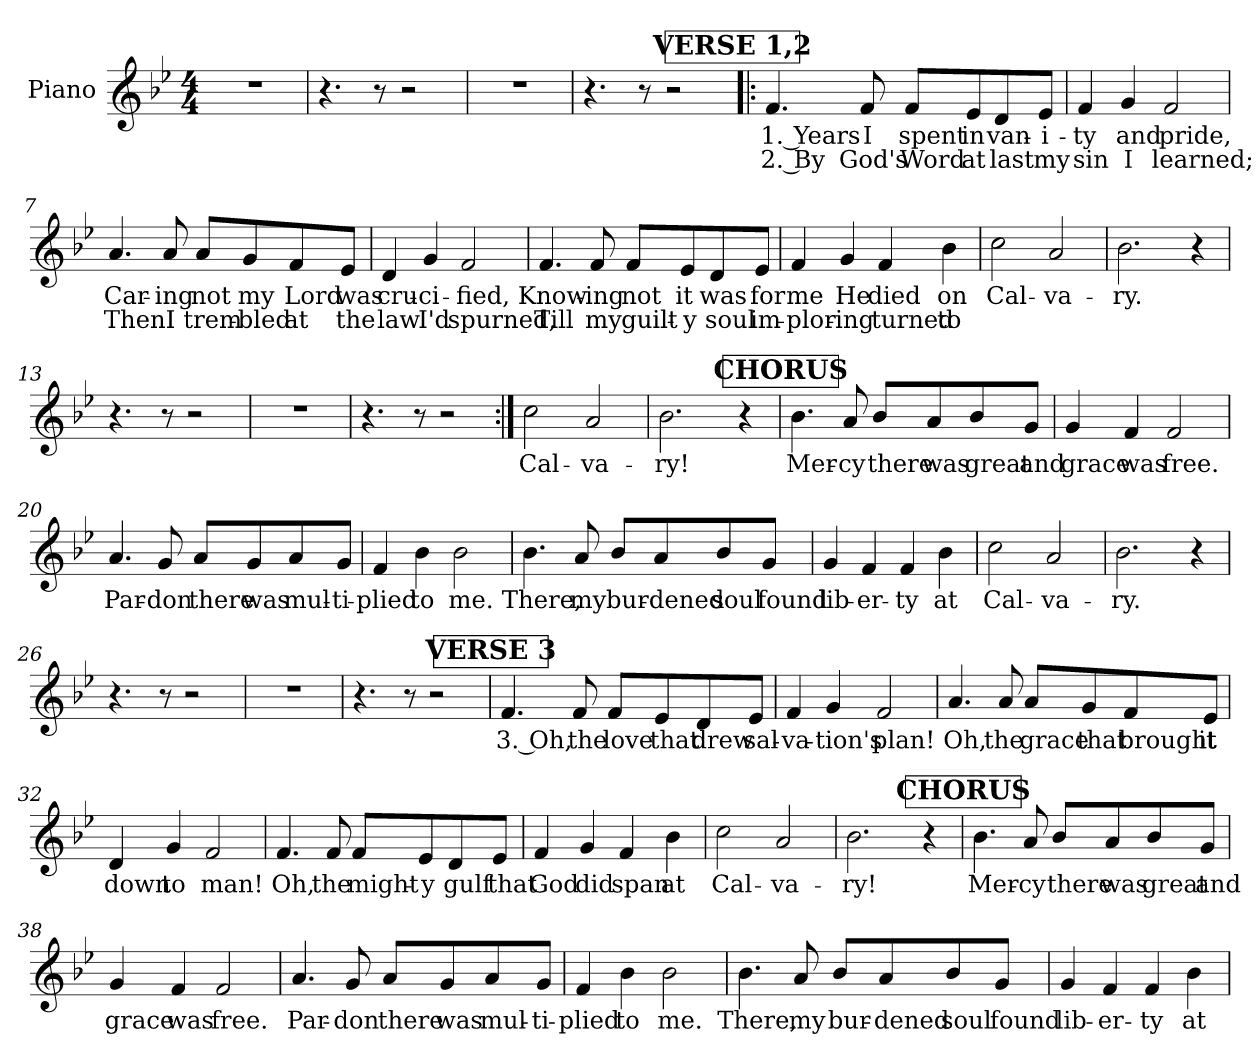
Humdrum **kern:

**kern	**text	**text
*part1	*part1	*part1
*staff1	*staff1	*staff1
*I"Piano	*	*
*I'Pno.	*	*
*clefG2	*	*
*k[b-e-]	*	*
*M4/4	*	*
*MM98	*	*
=1	=1	=1
1r	.	.
=2	=2	=2
4.r	.	.
8r	.	.
2r	.	.
=3	=3	=3
1r	.	.
=4	=4	=4
4.r	.	.
8r	.	.
2r	.	.
!!LO:REH:place=s1:a:B:t=VERSE 1,2
=5!|:	=5!|:	=5!|:
!	!LO:LY:b	!LO:LY:b
4.f/	1. Years	2. By
!	!LO:LY:b	!LO:LY:b
8f/	I	God's
!	!LO:LY:b	!LO:LY:b
8f/L	spent	Word
!	!LO:LY:b	!LO:LY:b
8e-/	in	at
!	!LO:LY:b	!LO:LY:b
8d/	van-	last
!	!LO:LY:b	!LO:LY:b
8e-/J	-i-	my
=6	=6	=6
!	!LO:LY:b	!LO:LY:b
4f/	-ty	sin
!	!LO:LY:b	!LO:LY:b
4g/	and	I
!	!LO:LY:b	!LO:LY:b
2f/	pride,	learned;
!!LO:LB:g=z
=7	=7	=7
!	!LO:LY:b	!LO:LY:b
4.a/	Car-	Then
!	!LO:LY:b	!LO:LY:b
8a/	-ing	I
!	!LO:LY:b	!LO:LY:b
8a/L	not	trem-
!	!LO:LY:b	!LO:LY:b
8g/	my	-bled
!	!LO:LY:b	!LO:LY:b
8f/	Lord	at
!	!LO:LY:b	!LO:LY:b
8e-/J	was	the
=8	=8	=8
!	!LO:LY:b	!LO:LY:b
4d/	cru-	law
!	!LO:LY:b	!LO:LY:b
4g/	-ci-	I'd
!	!LO:LY:b	!LO:LY:b
2f/	-fied,	spurned,
=9	=9	=9
!	!LO:LY:b	!LO:LY:b
4.f/	Know-	Till
!	!LO:LY:b	!LO:LY:b
8f/	-ing	my
!	!LO:LY:b	!LO:LY:b
8f/L	not	guilt-
!	!LO:LY:b	!LO:LY:b
8e-/	it	-y
!	!LO:LY:b	!LO:LY:b
8d/	was	soul
!	!LO:LY:b	!LO:LY:b
8e-/J	for	im-
!!LO:LB:g=z
=10	=10	=10
!	!LO:LY:b	!LO:LY:b
4f/	me	-plor-
!	!LO:LY:b	!LO:LY:b
4g/	He	-ing
!	!LO:LY:b	!LO:LY:b
4f/	died	turned
!	!LO:LY:b	!LO:LY:b
4b-\	on	to
=11	=11	=11
!	!LO:LY:b	!
2cc\	Cal-	.
!	!LO:LY:b	!
2a/	-va-	.
=12	=12	=12
!	!LO:LY:b	!
2.b-\	-ry.	.
4r	.	.
=13	=13	=13
4.r	.	.
8r	.	.
2r	.	.
=14	=14	=14
1r	.	.
=15	=15	=15
4.r	.	.
8r	.	.
2r	.	.
=16:|!	=16:|!	=16:|!
!	!LO:LY:b	!
2cc\	Cal-	.
!	!LO:LY:b	!
2a/	-va-	.
=17	=17	=17
!	!LO:LY:b	!
2.b-\	-ry!	.
4r	.	.
!!LO:LB:g=z
!!LO:REH:place=s1:a:B:t=CHORUS
=18	=18	=18
!	!LO:LY:b	!
4.b-\	Mer-	.
!	!LO:LY:b	!
8a/	-cy	.
!	!LO:LY:b	!
8b-/L	there	.
!	!LO:LY:b	!
8a/	was	.
!	!LO:LY:b	!
8b-/	great	.
!	!LO:LY:b	!
8g/J	and	.
=19	=19	=19
!	!LO:LY:b	!
4g/	grace	.
!	!LO:LY:b	!
4f/	was	.
!	!LO:LY:b	!
2f/	free.	.
=20	=20	=20
!	!LO:LY:b	!
4.a/	Par-	.
!	!LO:LY:b	!
8g/	-don	.
!	!LO:LY:b	!
8a/L	there	.
!	!LO:LY:b	!
8g/	was	.
!	!LO:LY:b	!
8a/	mul-	.
!	!LO:LY:b	!
8g/J	-ti-	.
=21	=21	=21
!	!LO:LY:b	!
4f/	-plied	.
!	!LO:LY:b	!
4b-\	to	.
!	!LO:LY:b	!
2b-\	me.	.
!!LO:LB:g=z
=22	=22	=22
!	!LO:LY:b	!
4.b-\	There,	.
!	!LO:LY:b	!
8a/	my	.
!	!LO:LY:b	!
8b-/L	bur-	.
!	!LO:LY:b	!
8a/	-dened	.
!	!LO:LY:b	!
8b-/	soul	.
!	!LO:LY:b	!
8g/J	found	.
=23	=23	=23
!	!LO:LY:b	!
4g/	lib-	.
!	!LO:LY:b	!
4f/	-er-	.
!	!LO:LY:b	!
4f/	-ty	.
!	!LO:LY:b	!
4b-\	at	.
=24	=24	=24
!	!LO:LY:b	!
2cc\	Cal-	.
!	!LO:LY:b	!
2a/	-va-	.
=25	=25	=25
!	!LO:LY:b	!
2.b-\	-ry.	.
4r	.	.
=26	=26	=26
4.r	.	.
8r	.	.
2r	.	.
=27	=27	=27
1r	.	.
=28	=28	=28
4.r	.	.
8r	.	.
2r	.	.
!!LO:LB:g=z
!!LO:REH:place=s1:a:B:t=VERSE 3
=29	=29	=29
!	!LO:LY:b	!
4.f/	3. Oh,	.
!	!LO:LY:b	!
8f/	the	.
!	!LO:LY:b	!
8f/L	love	.
!	!LO:LY:b	!
8e-/	that	.
!	!LO:LY:b	!
8d/	drew	.
!	!LO:LY:b	!
8e-/J	sal-	.
=30	=30	=30
!	!LO:LY:b	!
4f/	-va-	.
!	!LO:LY:b	!
4g/	-tion's	.
!	!LO:LY:b	!
2f/	plan!	.
=31	=31	=31
!	!LO:LY:b	!
4.a/	Oh,	.
!	!LO:LY:b	!
8a/	the	.
!	!LO:LY:b	!
8a/L	grace	.
!	!LO:LY:b	!
8g/	that	.
!	!LO:LY:b	!
8f/	brought	.
!	!LO:LY:b	!
8e-/J	it	.
!!LO:LB:g=z
=32	=32	=32
!	!LO:LY:b	!
4d/	down	.
!	!LO:LY:b	!
4g/	to	.
!	!LO:LY:b	!
2f/	man!	.
=33	=33	=33
!	!LO:LY:b	!
4.f/	Oh,	.
!	!LO:LY:b	!
8f/	the	.
!	!LO:LY:b	!
8f/L	might-	.
!	!LO:LY:b	!
8e-/	-y	.
!	!LO:LY:b	!
8d/	gulf	.
!	!LO:LY:b	!
8e-/J	that	.
=34	=34	=34
!	!LO:LY:b	!
4f/	God	.
!	!LO:LY:b	!
4g/	did	.
!	!LO:LY:b	!
4f/	span	.
!	!LO:LY:b	!
4b-\	at	.
=35	=35	=35
!	!LO:LY:b	!
2cc\	Cal-	.
!	!LO:LY:b	!
2a/	-va-	.
=36	=36	=36
!	!LO:LY:b	!
2.b-\	-ry!	.
4r	.	.
!!LO:PB:g=z
!!LO:REH:place=s1:a:B:t=CHORUS
=37	=37	=37
!	!LO:LY:b	!
4.b-\	Mer-	.
!	!LO:LY:b	!
8a/	-cy	.
!	!LO:LY:b	!
8b-/L	there	.
!	!LO:LY:b	!
8a/	was	.
!	!LO:LY:b	!
8b-/	great	.
!	!LO:LY:b	!
8g/J	and	.
=38	=38	=38
!	!LO:LY:b	!
4g/	grace	.
!	!LO:LY:b	!
4f/	was	.
!	!LO:LY:b	!
2f/	free.	.
=39	=39	=39
!	!LO:LY:b	!
4.a/	Par-	.
!	!LO:LY:b	!
8g/	-don	.
!	!LO:LY:b	!
8a/L	there	.
!	!LO:LY:b	!
8g/	was	.
!	!LO:LY:b	!
8a/	mul-	.
!	!LO:LY:b	!
8g/J	-ti-	.
=40	=40	=40
!	!LO:LY:b	!
4f/	-plied	.
!	!LO:LY:b	!
4b-\	to	.
!	!LO:LY:b	!
2b-\	me.	.
!!LO:LB:g=z
=41	=41	=41
!	!LO:LY:b	!
4.b-\	There,	.
!	!LO:LY:b	!
8a/	my	.
!	!LO:LY:b	!
8b-/L	bur-	.
!	!LO:LY:b	!
8a/	-dened	.
!	!LO:LY:b	!
8b-/	soul	.
!	!LO:LY:b	!
8g/J	found	.
=42	=42	=42
!	!LO:LY:b	!
4g/	lib-	.
!	!LO:LY:b	!
4f/	-er-	.
!	!LO:LY:b	!
4f/	-ty	.
!	!LO:LY:b	!
4b-\	at	.
=	=	=
*-	*-	*-
